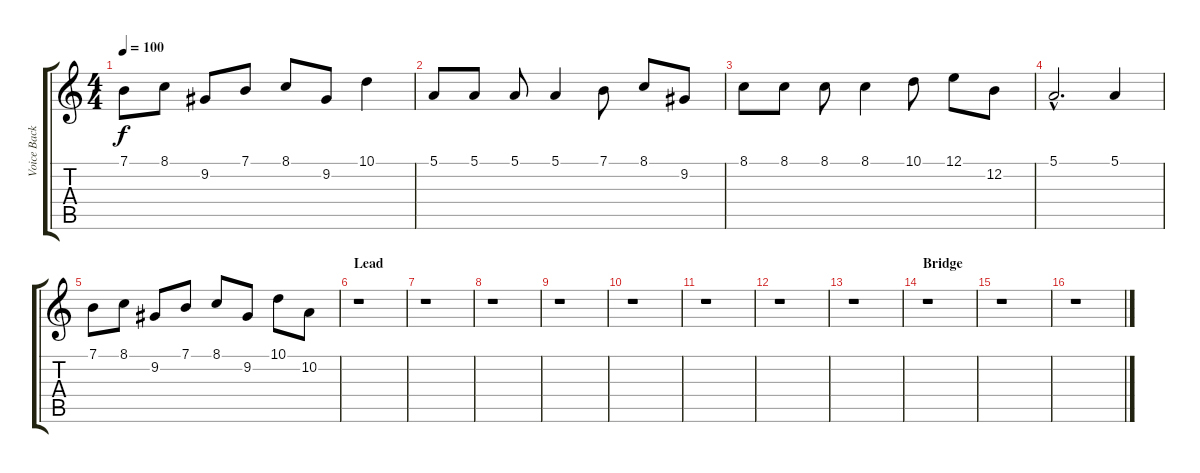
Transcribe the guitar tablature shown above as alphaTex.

\track ("Voice Backup" "Voice Back") {instrument tremolostrings}
\staff {score tabs}
\tuning (E4 B3 G3 D3 A2 E2) {hide}
\ts (4 4)
\tempo 100
\clef g2
\ks c
7.1.8{dy f} 8.1.8 9.2.8 7.1.8 8.1.8 9.2.8 10.1.4 |
5.1.8 5.1.8 5.1.8 5.1.4 7.1.8 8.1.8 9.2.8 |
8.1.8 8.1.8 8.1.8 8.1.4 10.1.8 12.1.8 12.2.8 |
5.1{hac}.2{d} 5.1.4 |
7.1.8 8.1.8 9.2.8 7.1.8 8.1.8 9.2.8 10.1.8 10.2.8 |
\section ("" "Lead")
r.1 |
r.1 |
r.1 |
r.1 |
r.1 |
r.1 |
r.1 |
r.1 |
\section ("" "Bridge")
r.1 |
r.1 |
r.1
